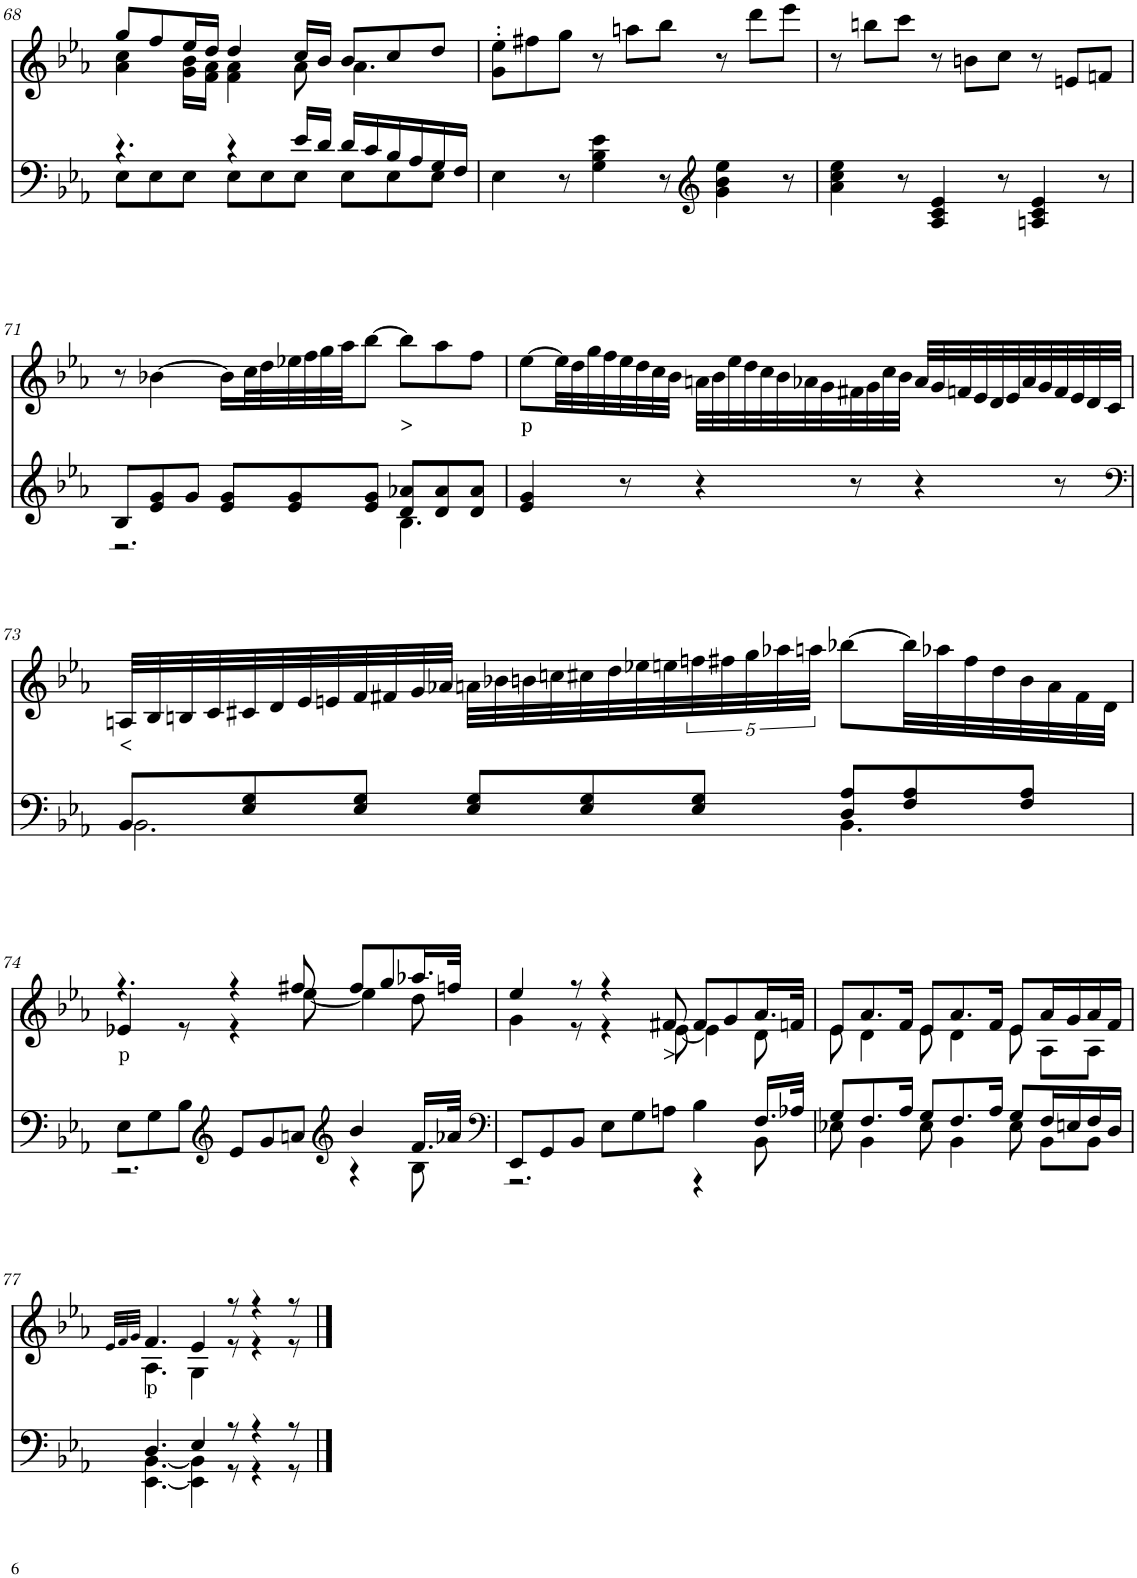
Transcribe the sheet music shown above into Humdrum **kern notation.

**kern	**kern	**text
*part2	*part1	*part1
*staff2	*staff1	*staff1
*I"Piano	*I"Piano	*
*I'Pno	*I'Pno	*
!!LO:PB:g=z
*clefF4	*clefG2	*
*k[b-e-a-]	*k[b-e-a-]	*
*E-:	*E-:	*
*M9/8	*M9/8	*
=68	=68	=68
*^	*^	*
4.r	8E-\L	8gg/L	4a-\ 4cc\	.
.	8E-\	8ff/	.	.
.	8E-\J	16ee-/L	16g\ 16b-\LL	.
.	.	16dd/JJ	16f\ 16a-\JJ	.
4r	8E-\L	4dd/	4f\ 4a-\	.
.	8E-\	.	.	.
16e-/LL	8E-\J	16cc/LL	8a-\	.
16d/JJ	.	16b-/JJ	.	.
16d/LL	8E-\L	8b-/L	4.a-\	.
16c/	.	.	.	.
16B-/	8E-\	8cc/	.	.
16A-/	.	.	.	.
16G/	8E-\J	8dd/J	.	.
16F/JJ	.	.	.	.
*v	*v	*	*	*
*	*v	*v	*
=69	=69	=69
4E-\	8g\' 8ee-\'L	.
.	8ff#X\	.
8r	8gg\J	.
4G\ 4B-\ 4e-\	8r	.
.	8aan\L	.
8r	8bb-\J	.
*clefG2	*	*
4g\ 4b-\ 4ee-\	8r	.
.	8ddd\L	.
8r	8eee-\J	.
=70	=70	=70
4a-\ 4cc\ 4ee-\	8r	.
.	8bbn\L	.
8r	8ccc\J	.
4A-/ 4c/ 4e-/	8r	.
.	8bn\L	.
8r	8cc\J	.
4An/ 4c/ 4e-/	8r	.
.	8en/L	.
8r	8fn/J	.
!!LO:LB:g=z
=71	=71	=71
*^	*	*
8B-/L	2.r	8r	.
8e-/ 8g/	.	[4b-X\	.
8g/J	.	.	.
8e-/ 8g/L	.	16b-\LL]	.
.	.	32cc\L	.
.	.	32dd\	.
8e-/ 8g/	.	32ee-X\	.
.	.	32ff\	.
.	.	32gg\	.
.	.	32aa-\JJ	.
8e-/ 8g/J	.	[8bb-\J	.
!	!	!	!LO:LY:b
8d/ 8a-X/L	4.B-\	8bb-\L]	>
8d/ 8a-/	.	8aa-\	.
8d/ 8a-/J	.	8ff\J	.
*v	*v	*	*
=72	=72	=72
!	!	!LO:LY:b
4e-/ 4g/	[8ee-\L	p
.	32ee-\LL]	.
.	32dd\	.
.	32gg\	.
.	32ff\	.
8r	32ee-\	.
.	32dd\	.
.	32cc\	.
.	32b-\JJJ	.
4r	32an\LLL	.
.	32b-\	.
.	32ee-\	.
.	32dd\	.
.	32cc\	.
.	32b-\	.
.	32a-X\	.
.	32g\	.
8r	32f#X\	.
.	32g\	.
.	32cc\	.
.	32b-\JJJ	.
4r	32a-/LLL	.
.	32g/	.
.	32fn/	.
.	32e-/	.
.	32d/	.
.	32e-/	.
.	32a-/	.
.	32g/	.
8r	32f/	.
.	32e-/	.
.	32d/	.
.	32c/JJJ	.
!!LO:LB:g=z
=73	=73	=73
*clefF4	*	*
*^	*	*
!	!	!	!LO:LY:b
8BB-/L	2.BB-\	32An/LLL	<
.	.	32B-/	.
.	.	32Bn/	.
.	.	32c/	.
8E-/ 8G/	.	32c#X/	.
.	.	32d/	.
.	.	32e-/	.
.	.	32en/	.
8E-/ 8G/J	.	32f/	.
.	.	32f#X/	.
.	.	32g/	.
.	.	32a-X/JJJ	.
8E-/ 8G/L	.	32an\LLL	.
.	.	32b-X\	.
.	.	32bn\	.
.	.	32ccn\	.
8E-/ 8G/	.	32cc#X\	.
.	.	32dd\	.
.	.	32ee-X\	.
.	.	32een\	.
8E-/ 8G/J	.	40ffn\	.
.	.	40ff#X\	.
.	.	40gg\	.
.	.	40aa-X\	.
.	.	40aan\JJJ	.
8D/ 8A-/L	4.BB-\	[8bb-X\L	.
8F/ 8A-/	.	32bb-\LL]	.
.	.	32aa-X\	.
.	.	32ff#\	.
.	.	32dd\	.
8F/ 8A-/J	.	32b\	.
.	.	32a\	.
.	.	32f#\	.
.	.	32d\JJJ	.
!!LO:LB:g=z
=74	=74	=74	=74
*	*	*^	*
!	!	!	!	!LO:LY:b
8E-\L	2.r	4.r	4e-X/	p
8G\	.	.	.	.
8B-\J	.	.	8r	.
*clefG2	*	*	*	*
8e-/L	.	4r	4r	.
8g/	.	.	.	.
8an/J	.	8ff#X/	[8ee-\	.
*clefG2	*	*	*	*
4b-/	4r	8ff#/L	4ee-\]	.
.	.	8gg/	.	.
16.f/LL	8B-\	16.aa-X/L	8dd\	.
32a-X/JJk	.	32ffn/JJk	.	.
=75	=75	=75	=75	=75
*clefF4	*	*	*	*
8EE-/L	2.r	4ee-/	4g\	.
8GG/	.	.	.	.
8BB-/J	.	8r	8r	.
8E-\L	.	4r	4r	.
8G\	.	.	.	.
!	!	!	!	!LO:LY:b
8An\J	.	8f#X/	[8e-\	>
4B-\	4r	8f#/L	4e-\]	.
.	.	8g/	.	.
16.F/LL	8BB-\	16.a-/L	8d\	.
32A-X/JJk	.	32fn/JJk	.	.
=76	=76	=76	=76	=76
8G/L	8E-X\	8e-/L	8e-\	.
8.F/	4BB-\	8.a-/	4d\	.
16A-/Jk	.	16f/Jk	.	.
8G/L	8E-\	8e-/L	8e-\	.
8.F/	4BB-\	8.a-/	4d\	.
16A-/Jk	.	16f/Jk	.	.
8G/L	8E-\	8e-/L	8e-\	.
16F/L	8BB-\L	16a-/L	8A-\L	.
16En/	.	16g/	.	.
16F/	8BB-\J	16a-/	8A-\J	.
16D/JJ	.	16f/JJ	.	.
!!LO:LB:g=z	!!
=77	=77	=77	=77	=77
.	.	32qe-/LLL	.	.
.	.	32qf/	.	.
.	.	32qg/JJJ	.	.
!	!	!	!	!LO:LY:b
4.D/	[4.EE-\ [4.BB-\	4.f/	4.A-\	p
4E-/	4EE-\] 4BB-\]	4e-/	4G\	.
8r	8r	8r	8r	.
4r	4r	4r	4r	.
8r	8r	8r	8r	.
*v	*v	*	*	*
*	*v	*v	*
==	==	==
*-	*-	*-
